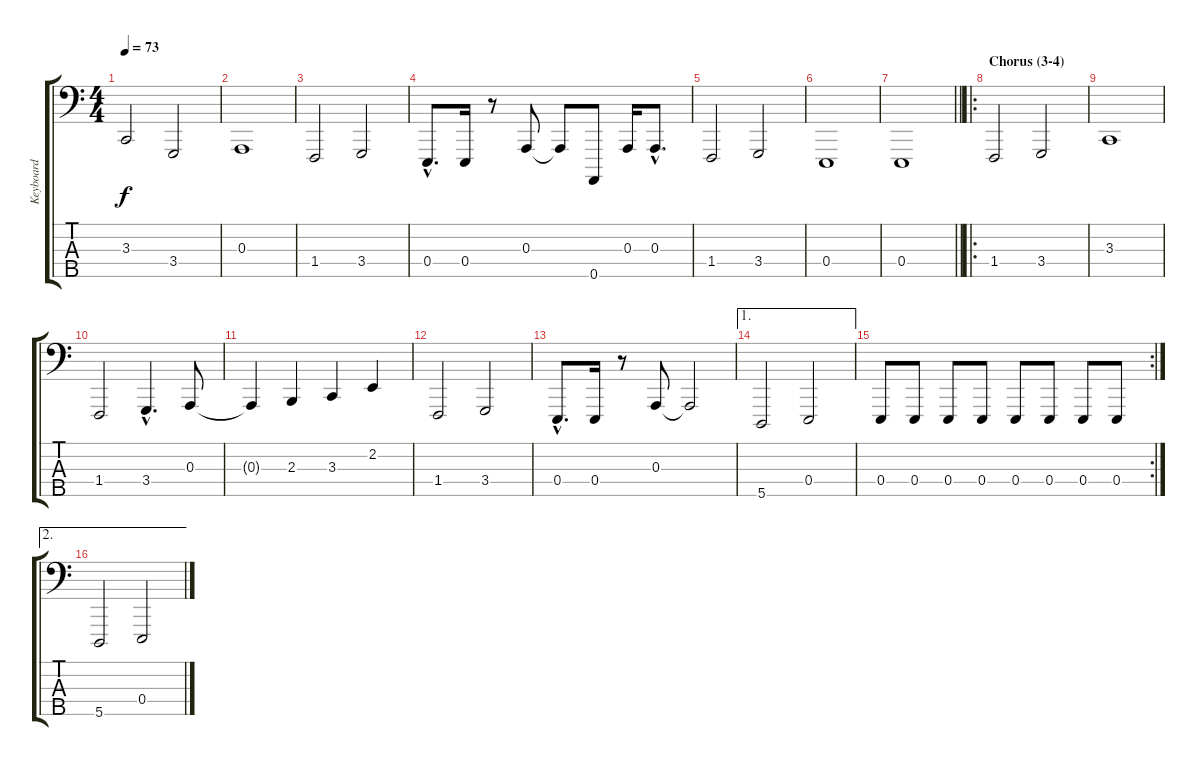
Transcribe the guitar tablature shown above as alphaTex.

\track ("Keyboard" "Keyboard") {instrument brightacousticpiano}
\staff {score tabs}
\tuning (G2 D2 A1 E1 A0) {hide}
\ts (4 4)
\tempo 73
\clef f4
\ks c
3.3.2{dy f} 3.4.2 |
0.3.1 |
1.4.2 3.4.2 |
0.4{hac}.8{d} 0.4.16 r.8 0.3.8 0.3{t}.8 0.5.8 0.3.16 0.3{hac}.8{d} |
1.4.2 3.4.2 |
0.4.1 |
\barLineRight lightlight
0.4.1 |
\ro
\section ("" "Chorus (3-4)")
1.4.2 3.4.2 |
3.3.1 |
1.4.2 3.4{hac}.4{d} 0.3.8 |
0.3{t}.4 2.3.4 3.3.4 2.2.4 |
1.4.2 3.4.2 |
0.4{hac}.8{d} 0.4.16 r.8 0.3.8 0.3{t}.2 |
\ae 1
5.5.2 0.4.2 |
\rc 2
0.4.8 0.4.8 0.4.8 0.4.8 0.4.8 0.4.8 0.4.8 0.4.8 |
\ae 2
5.5.2 0.4.2
